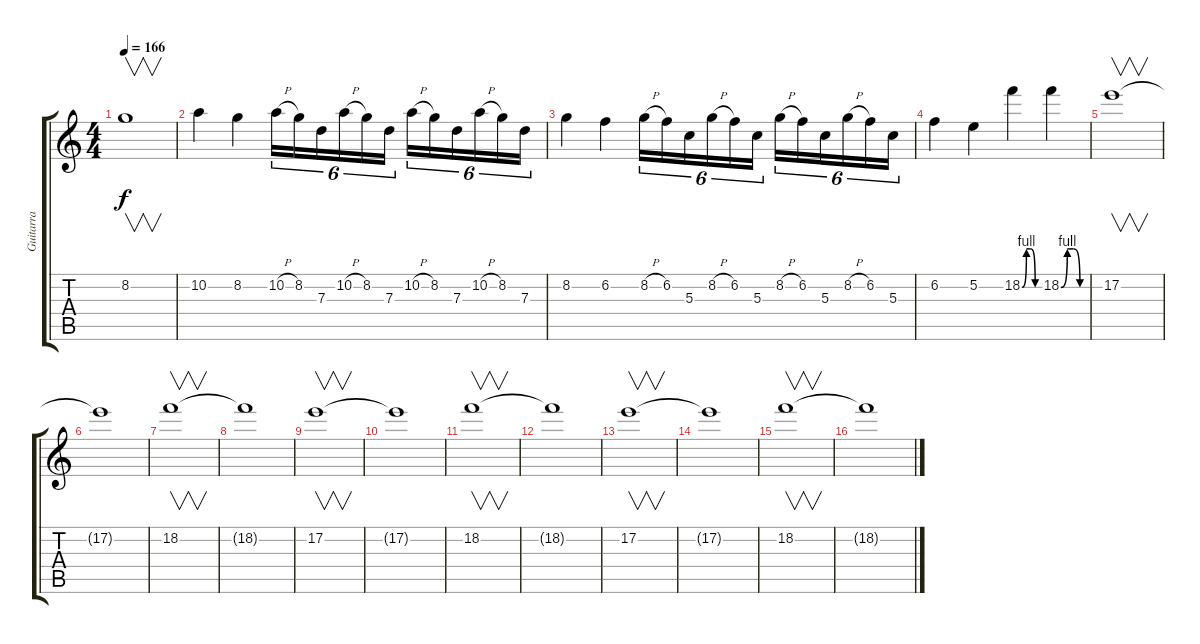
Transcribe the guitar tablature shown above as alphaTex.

\track ("Guitarra" "Guitarra") {instrument distortionguitar}
\staff {score tabs}
\tuning (E4 B3 G3 D3 A2 E2) {hide}
\ts (4 4)
\tempo 166
\clef g2
\ks c
8.2.1{v dy f} |
10.2.4 8.2.4 10.2{h}.16{tu (6 4)} 8.2.16{tu (6 4)} 7.3.16{tu (6 4)} 10.2{h}.16{tu (6 4)} 8.2.16{tu (6 4)} 7.3.16{tu (6 4)} 10.2{h}.16{tu (6 4)} 8.2.16{tu (6 4)} 7.3.16{tu (6 4)} 10.2{h}.16{tu (6 4)} 8.2.16{tu (6 4)} 7.3.16{tu (6 4)} |
8.2.4 6.2.4 8.2{h}.16{tu (6 4)} 6.2.16{tu (6 4)} 5.3.16{tu (6 4)} 8.2{h}.16{tu (6 4)} 6.2.16{tu (6 4)} 5.3.16{tu (6 4)} 8.2{h}.16{tu (6 4)} 6.2.16{tu (6 4)} 5.3.16{tu (6 4)} 8.2{h}.16{tu (6 4)} 6.2.16{tu (6 4)} 5.3.16{tu (6 4)} |
6.2.4 5.2.4 18.2{be (custom 0 0 15 4 30 4 45 0 60 0)}.4 18.2{be (custom 0 0 15 4 30 4 45 0 60 0)}.4 |
17.2.1{v} |
17.2{t}.1 |
18.2.1{v} |
18.2{t}.1 |
17.2.1{v} |
17.2{t}.1 |
18.2.1{v} |
18.2{t}.1 |
17.2.1{v} |
17.2{t}.1 |
18.2.1{v} |
18.2{t}.1
